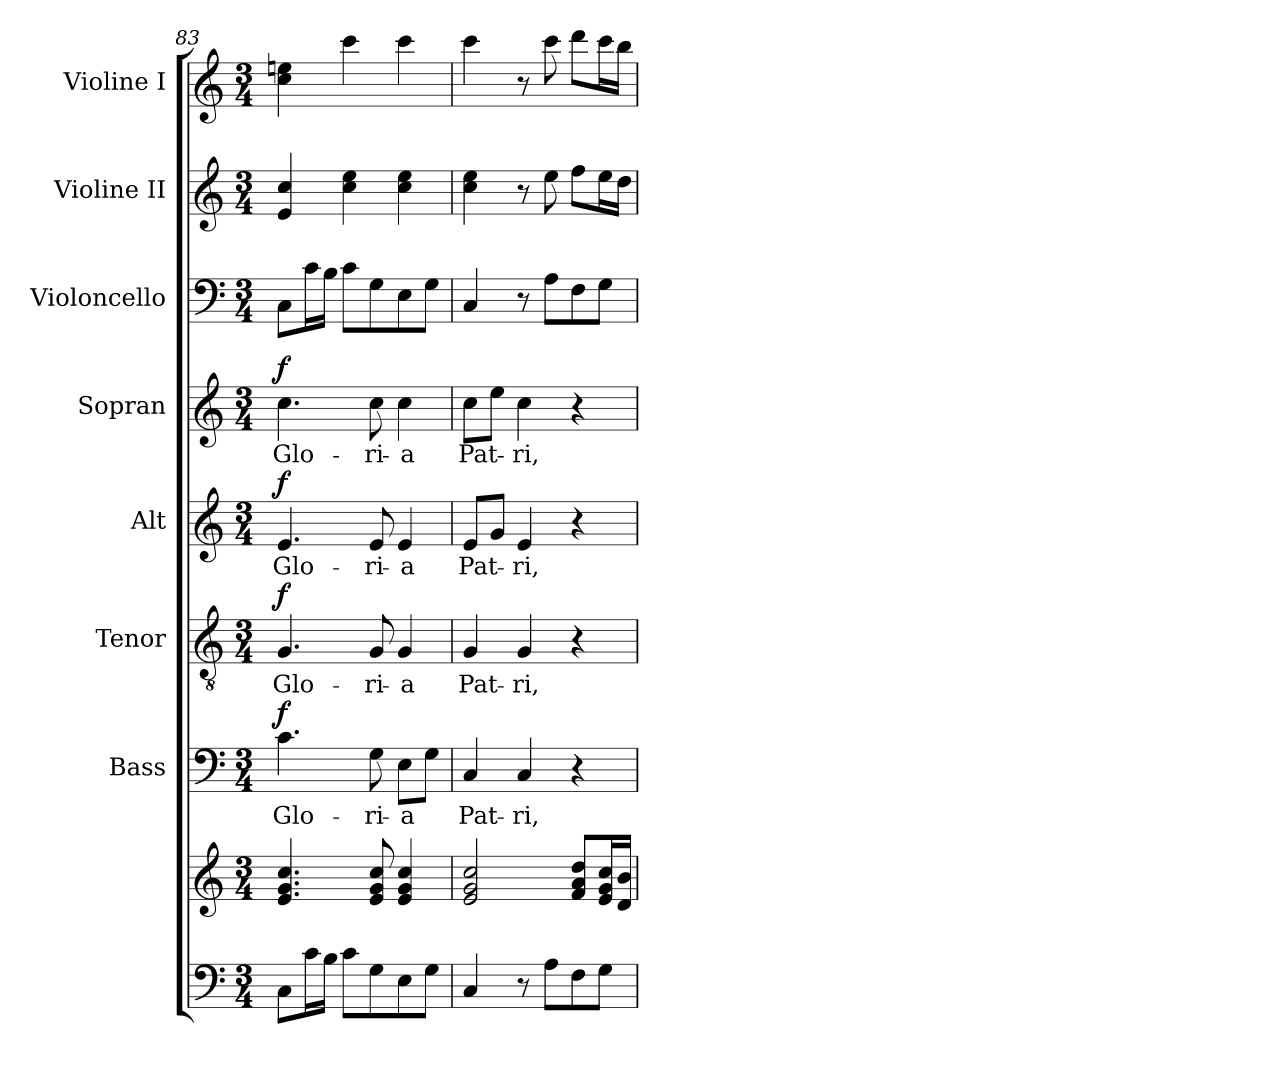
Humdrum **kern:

**kern	**kern	**kern	**text	**dynam	**kern	**text	**dynam	**kern	**text	**dynam	**kern	**text	**dynam	**kern	**kern	**kern
*part8	*part8	*part7	*part7	*part7	*part6	*part6	*part6	*part5	*part5	*part5	*part4	*part4	*part4	*part3	*part2	*part1
*staff9	*staff8	*staff7	*staff7	*staff7	*staff6	*staff6	*staff6	*staff5	*staff5	*staff5	*staff4	*staff4	*staff4	*staff3	*staff2	*staff1
*	*	*I"Bass	*	*	*I"Tenor	*	*	*I"Alt	*	*	*I"Sopran	*	*	*I"Violoncello	*I"Violine II	*I"Violine I
*	*	*I'B.	*	*	*I'T.	*	*	*I'A.	*	*	*I'S.	*	*	*I'Vc.	*I'Vl. II	*I'Vl. I
!!LO:PB:g=z
*clefF4	*clefG2	*clefF4	*	*	*clefGv2	*	*	*clefG2	*	*	*clefG2	*	*	*clefF4	*clefG2	*clefG2
*	*	*	*	*	*	*	*	*	*	*	*	*	*	*ITrd7c12	*	*
*k[]	*k[]	*k[]	*	*	*k[]	*	*	*k[]	*	*	*k[]	*	*	*k[]	*k[]	*k[]
*C:	*C:	*C:	*	*	*C:	*	*	*C:	*	*	*C:	*	*	*C:	*C:	*C:
*M3/4	*M3/4	*M3/4	*	*	*M3/4	*	*	*M3/4	*	*	*M3/4	*	*	*M3/4	*M3/4	*M3/4
=83	=83	=83	=83	=83	=83	=83	=83	=83	=83	=83	=83	=83	=83	=83	=83	=83
!	!	!	!LO:LY:b	!LO:DY:a	!	!LO:LY:b	!LO:DY:a	!	!LO:LY:b	!LO:DY:a	!	!LO:LY:b	!LO:DY:a	!	!	!
8C\L	4.e/ 4.g/ 4.cc/	4.c\	Glo-	f	4.G/	Glo-	f	4.e/	Glo-	f	4.cc\	Glo-	f	8CC\L	4e/ 4cc/	4cc\ 4een\
16c\L	.	.	.	.	.	.	.	.	.	.	.	.	.	16C\L	.	.
16B\JJ	.	.	.	.	.	.	.	.	.	.	.	.	.	16BB\JJ	.	.
8c\L	.	.	.	.	.	.	.	.	.	.	.	.	.	8C\L	4cc\ 4ee\	4ccc\
!	!	!	!LO:LY:b	!	!	!LO:LY:b	!	!	!LO:LY:b	!	!	!LO:LY:b	!	!	!	!
8G\	8e/ 8g/ 8cc/	8G\	-ri-	.	8G/	-ri-	.	8e/	-ri-	.	8cc\	-ri-	.	8GG\	.	.
!	!	!	!LO:LY:b	!	!	!LO:LY:b	!	!	!LO:LY:b	!	!	!LO:LY:b	!	!	!	!
8E\	4e/ 4g/ 4cc/	8E\L	-a	.	4G/	-a	.	4e/	-a	.	4cc\	-a	.	8EE\	4cc\ 4ee\	4ccc\
8G\J	.	8G\J	.	.	.	.	.	.	.	.	.	.	.	8GG\J	.	.
=84	=84	=84	=84	=84	=84	=84	=84	=84	=84	=84	=84	=84	=84	=84	=84	=84
!	!	!	!LO:LY:b	!	!	!LO:LY:b	!	!	!LO:LY:b	!	!	!LO:LY:b	!	!	!	!
4C/	2e/ 2g/ 2cc/	4C/	Pat-	.	4G/	Pat-	.	8e/L	Pat-	.	8cc\L	Pat-	.	4CC/	4cc\ 4ee\	4ccc\
.	.	.	.	.	.	.	.	8g/J	.	.	8ee\J	.	.	.	.	.
!	!	!	!LO:LY:b	!	!	!LO:LY:b	!	!	!LO:LY:b	!	!	!LO:LY:b	!	!	!	!
8r	.	4C/	-ri,	.	4G/	-ri,	.	4e/	-ri,	.	4cc\	-ri,	.	8r	8r	8r
8A\L	.	.	.	.	.	.	.	.	.	.	.	.	.	8AA\L	8ee\	8ccc\
8F\	8f/ 8a/ 8dd/L	4r	.	.	4r	.	.	4r	.	.	4r	.	.	8FF\	8ff\L	8ddd\L
8G\J	16e/ 16g/ 16cc/L	.	.	.	.	.	.	.	.	.	.	.	.	8GG\J	16ee\L	16ccc\L
.	16d/ 16b/JJ	.	.	.	.	.	.	.	.	.	.	.	.	.	16dd\JJ	16bb\JJ
=	=	=	=	=	=	=	=	=	=	=	=	=	=	=	=	=
*-	*-	*-	*-	*-	*-	*-	*-	*-	*-	*-	*-	*-	*-	*-	*-	*-
